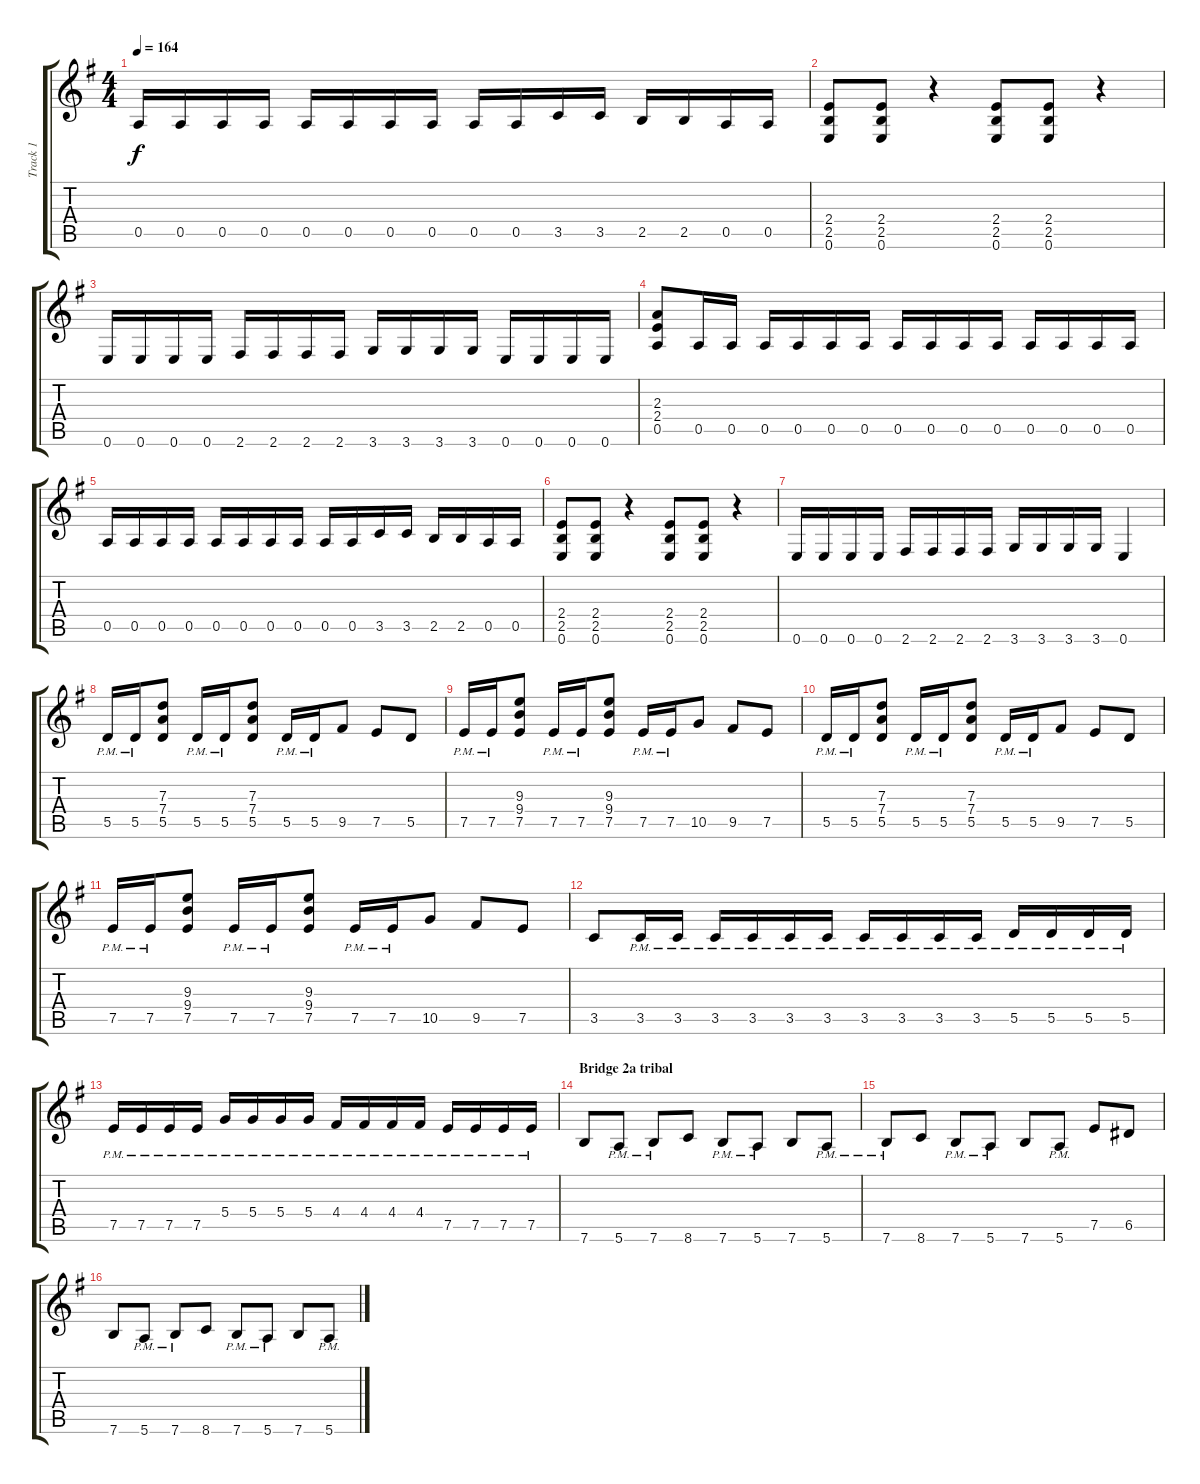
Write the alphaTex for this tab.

\track ("Track 1" "Track 1") {instrument overdrivenguitar}
\staff {score tabs}
\tuning (E4 B3 G3 D3 A2 E2) {hide}
\ts (4 4)
\tempo 164
\clef g2
\ks eminor
0.5.16{dy f} 0.5.16 0.5.16 0.5.16 0.5.16 0.5.16 0.5.16 0.5.16 0.5.16 0.5.16 3.5.16 3.5.16 2.5.16 2.5.16 0.5.16 0.5.16 |
(2.4 2.5 0.6).8 (2.4 2.5 0.6).8 r.4 (2.4 2.5 0.6).8 (2.4 2.5 0.6).8 r.4 |
0.6.16 0.6.16 0.6.16 0.6.16 2.6.16 2.6.16 2.6.16 2.6.16 3.6.16 3.6.16 3.6.16 3.6.16 0.6.16 0.6.16 0.6.16 0.6.16 |
(2.3 2.4 0.5).8 0.5.16 0.5.16 0.5.16 0.5.16 0.5.16 0.5.16 0.5.16 0.5.16 0.5.16 0.5.16 0.5.16 0.5.16 0.5.16 0.5.16 |
0.5.16 0.5.16 0.5.16 0.5.16 0.5.16 0.5.16 0.5.16 0.5.16 0.5.16 0.5.16 3.5.16 3.5.16 2.5.16 2.5.16 0.5.16 0.5.16 |
(2.4 2.5 0.6).8 (2.4 2.5 0.6).8 r.4 (2.4 2.5 0.6).8 (2.4 2.5 0.6).8 r.4 |
0.6.16 0.6.16 0.6.16 0.6.16 2.6.16 2.6.16 2.6.16 2.6.16 3.6.16 3.6.16 3.6.16 3.6.16 0.6.4 |
5.5{pm}.16 5.5{pm}.16 (7.3 7.4 5.5).8 5.5{pm}.16 5.5{pm}.16 (7.3 7.4 5.5).8 5.5{pm}.16 5.5{pm}.16 9.5.8 7.5.8 5.5.8 |
7.5{pm}.16 7.5{pm}.16 (9.3 9.4 7.5).8 7.5{pm}.16 7.5{pm}.16 (9.3 9.4 7.5).8 7.5{pm}.16 7.5{pm}.16 10.5.8 9.5.8 7.5.8 |
5.5{pm}.16 5.5{pm}.16 (7.3 7.4 5.5).8 5.5{pm}.16 5.5{pm}.16 (7.3 7.4 5.5).8 5.5{pm}.16 5.5{pm}.16 9.5.8 7.5.8 5.5.8 |
7.5{pm}.16 7.5{pm}.16 (9.3 9.4 7.5).8 7.5{pm}.16 7.5{pm}.16 (9.3 9.4 7.5).8 7.5{pm}.16 7.5{pm}.16 10.5.8 9.5.8 7.5.8 |
3.5.8 3.5{pm}.16 3.5{pm}.16 3.5{pm}.16 3.5{pm}.16 3.5{pm}.16 3.5{pm}.16 3.5{pm}.16 3.5{pm}.16 3.5{pm}.16 3.5{pm}.16 5.5{pm}.16 5.5{pm}.16 5.5{pm}.16 5.5{pm}.16 |
7.5{pm}.16 7.5{pm}.16 7.5{pm}.16 7.5{pm}.16 5.4{pm}.16 5.4{pm}.16 5.4{pm}.16 5.4{pm}.16 4.4{pm}.16 4.4{pm}.16 4.4{pm}.16 4.4{pm}.16 7.5{pm}.16 7.5{pm}.16 7.5{pm}.16 7.5{pm}.16 |
\section ("" "Bridge 2a tribal")
7.6.8 5.6{pm}.8 7.6{pm}.8 8.6.8 7.6{pm}.8 5.6{pm}.8 7.6.8 5.6{pm}.8 |
7.6{pm}.8 8.6.8 7.6{pm}.8 5.6{pm}.8 7.6.8 5.6{pm}.8 7.5.8 6.5.8 |
7.6.8 5.6{pm}.8 7.6{pm}.8 8.6.8 7.6{pm}.8 5.6{pm}.8 7.6.8 5.6{pm}.8
